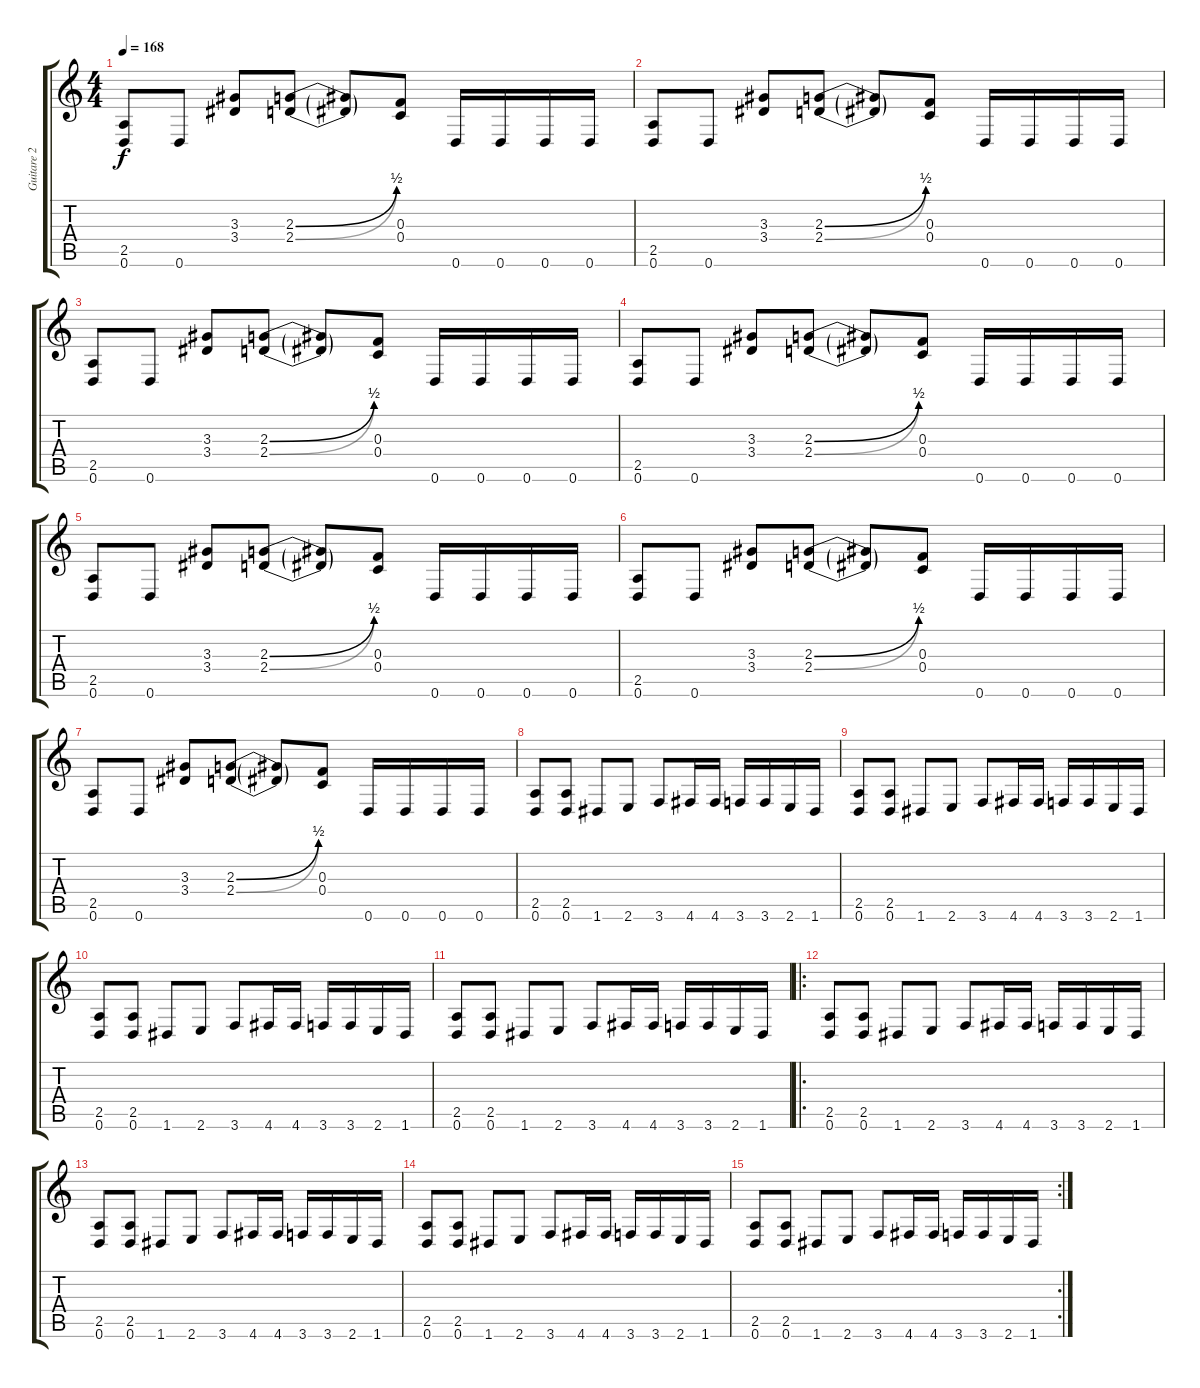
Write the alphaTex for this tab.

\track ("Guitare 2" "Guitare 2") {instrument distortionguitar}
\staff {score tabs}
\tuning (D4 A3 F3 C3 G2 D2) {hide}
\ts (4 4)
\tempo 168
\clef g2
\ks c
(2.5 0.6).8{dy f} 0.6.8 (3.3 3.4).8 (2.3{be (bend 0 0 60 2)} 2.4{be (bend 0 0 60 2)}).8 (2.3{t} 2.4{t}).8 (0.3 0.4).8 0.6.16 0.6.16 0.6.16 0.6.16 |
(2.5 0.6).8 0.6.8 (3.3 3.4).8 (2.3{be (bend 0 0 60 2)} 2.4{be (bend 0 0 60 2)}).8 (2.3{t} 2.4{t}).8 (0.3 0.4).8 0.6.16 0.6.16 0.6.16 0.6.16 |
(2.5 0.6).8 0.6.8 (3.3 3.4).8 (2.3{be (bend 0 0 60 2)} 2.4{be (bend 0 0 60 2)}).8 (2.3{t} 2.4{t}).8 (0.3 0.4).8 0.6.16 0.6.16 0.6.16 0.6.16 |
(2.5 0.6).8 0.6.8 (3.3 3.4).8 (2.3{be (bend 0 0 60 2)} 2.4{be (bend 0 0 60 2)}).8 (2.3{t} 2.4{t}).8 (0.3 0.4).8 0.6.16 0.6.16 0.6.16 0.6.16 |
(2.5 0.6).8 0.6.8 (3.3 3.4).8 (2.3{be (bend 0 0 60 2)} 2.4{be (bend 0 0 60 2)}).8 (2.3{t} 2.4{t}).8 (0.3 0.4).8 0.6.16 0.6.16 0.6.16 0.6.16 |
(2.5 0.6).8 0.6.8 (3.3 3.4).8 (2.3{be (bend 0 0 60 2)} 2.4{be (bend 0 0 60 2)}).8 (2.3{t} 2.4{t}).8 (0.3 0.4).8 0.6.16 0.6.16 0.6.16 0.6.16 |
(2.5 0.6).8 0.6.8 (3.3 3.4).8 (2.3{be (bend 0 0 60 2)} 2.4{be (bend 0 0 60 2)}).8 (2.3{t} 2.4{t}).8 (0.3 0.4).8 0.6.16 0.6.16 0.6.16 0.6.16 |
(2.5 0.6).8 (2.5 0.6).8 1.6.8 2.6.8 3.6.8 4.6.16 4.6.16 3.6.16 3.6.16 2.6.16 1.6.16 |
(2.5 0.6).8 (2.5 0.6).8 1.6.8 2.6.8 3.6.8 4.6.16 4.6.16 3.6.16 3.6.16 2.6.16 1.6.16 |
(2.5 0.6).8 (2.5 0.6).8 1.6.8 2.6.8 3.6.8 4.6.16 4.6.16 3.6.16 3.6.16 2.6.16 1.6.16 |
(2.5 0.6).8 (2.5 0.6).8 1.6.8 2.6.8 3.6.8 4.6.16 4.6.16 3.6.16 3.6.16 2.6.16 1.6.16 |
\ro
(2.5 0.6).8 (2.5 0.6).8 1.6.8 2.6.8 3.6.8 4.6.16 4.6.16 3.6.16 3.6.16 2.6.16 1.6.16 |
(2.5 0.6).8 (2.5 0.6).8 1.6.8 2.6.8 3.6.8 4.6.16 4.6.16 3.6.16 3.6.16 2.6.16 1.6.16 |
(2.5 0.6).8 (2.5 0.6).8 1.6.8 2.6.8 3.6.8 4.6.16 4.6.16 3.6.16 3.6.16 2.6.16 1.6.16 |
\rc 2
(2.5 0.6).8 (2.5 0.6).8 1.6.8 2.6.8 3.6.8 4.6.16 4.6.16 3.6.16 3.6.16 2.6.16 1.6.16
